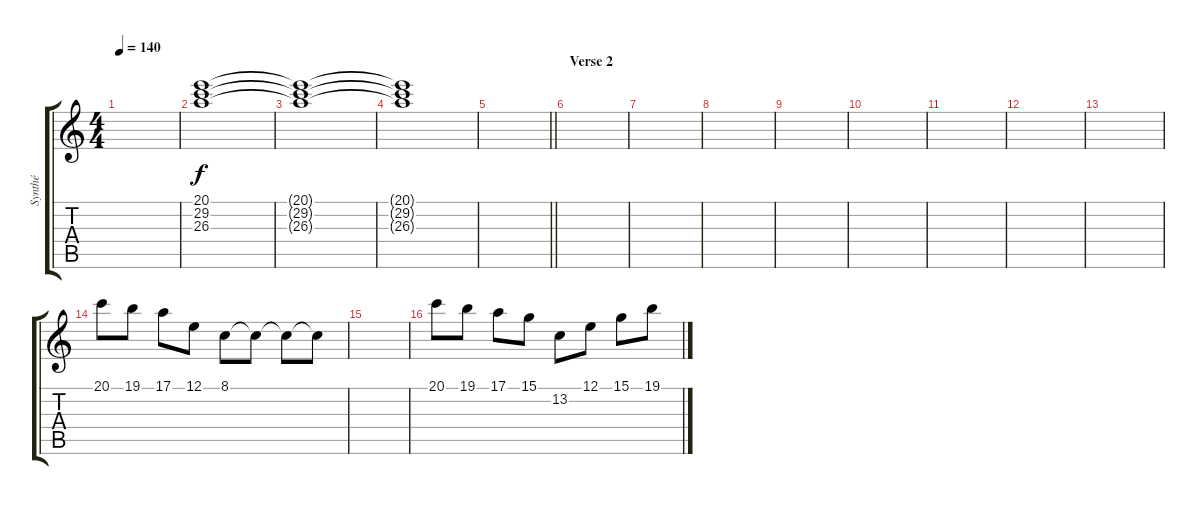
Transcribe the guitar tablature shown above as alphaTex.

\track ("Synthé" "Synthé") {instrument stringensemble1}
\staff {score tabs}
\tuning (E4 B3 G3 D3 A2 E2) {hide}
\ts (4 4)
\tempo 140
\clef g2
\ks c
|
(20.1 29.2 26.3).1{volume 8 instrument stringensemble1} |
(20.1{t} 29.2{t} 26.3{t}).1 |
(20.1{t} 29.2{t} 26.3{t}).1 |
\barLineRight lightlight
|
\section ("" "Verse 2")
|
|
|
|
|
|
|
|
20.1.8{volume 8 instrument musicbox} 19.1.8 17.1.8 12.1.8 8.1.8 8.1{t}.8 8.1{t}.8 8.1{t}.8 |
|
20.1.8 19.1.8 17.1.8 15.1.8 13.2.8 12.1.8 15.1.8 19.1.8
